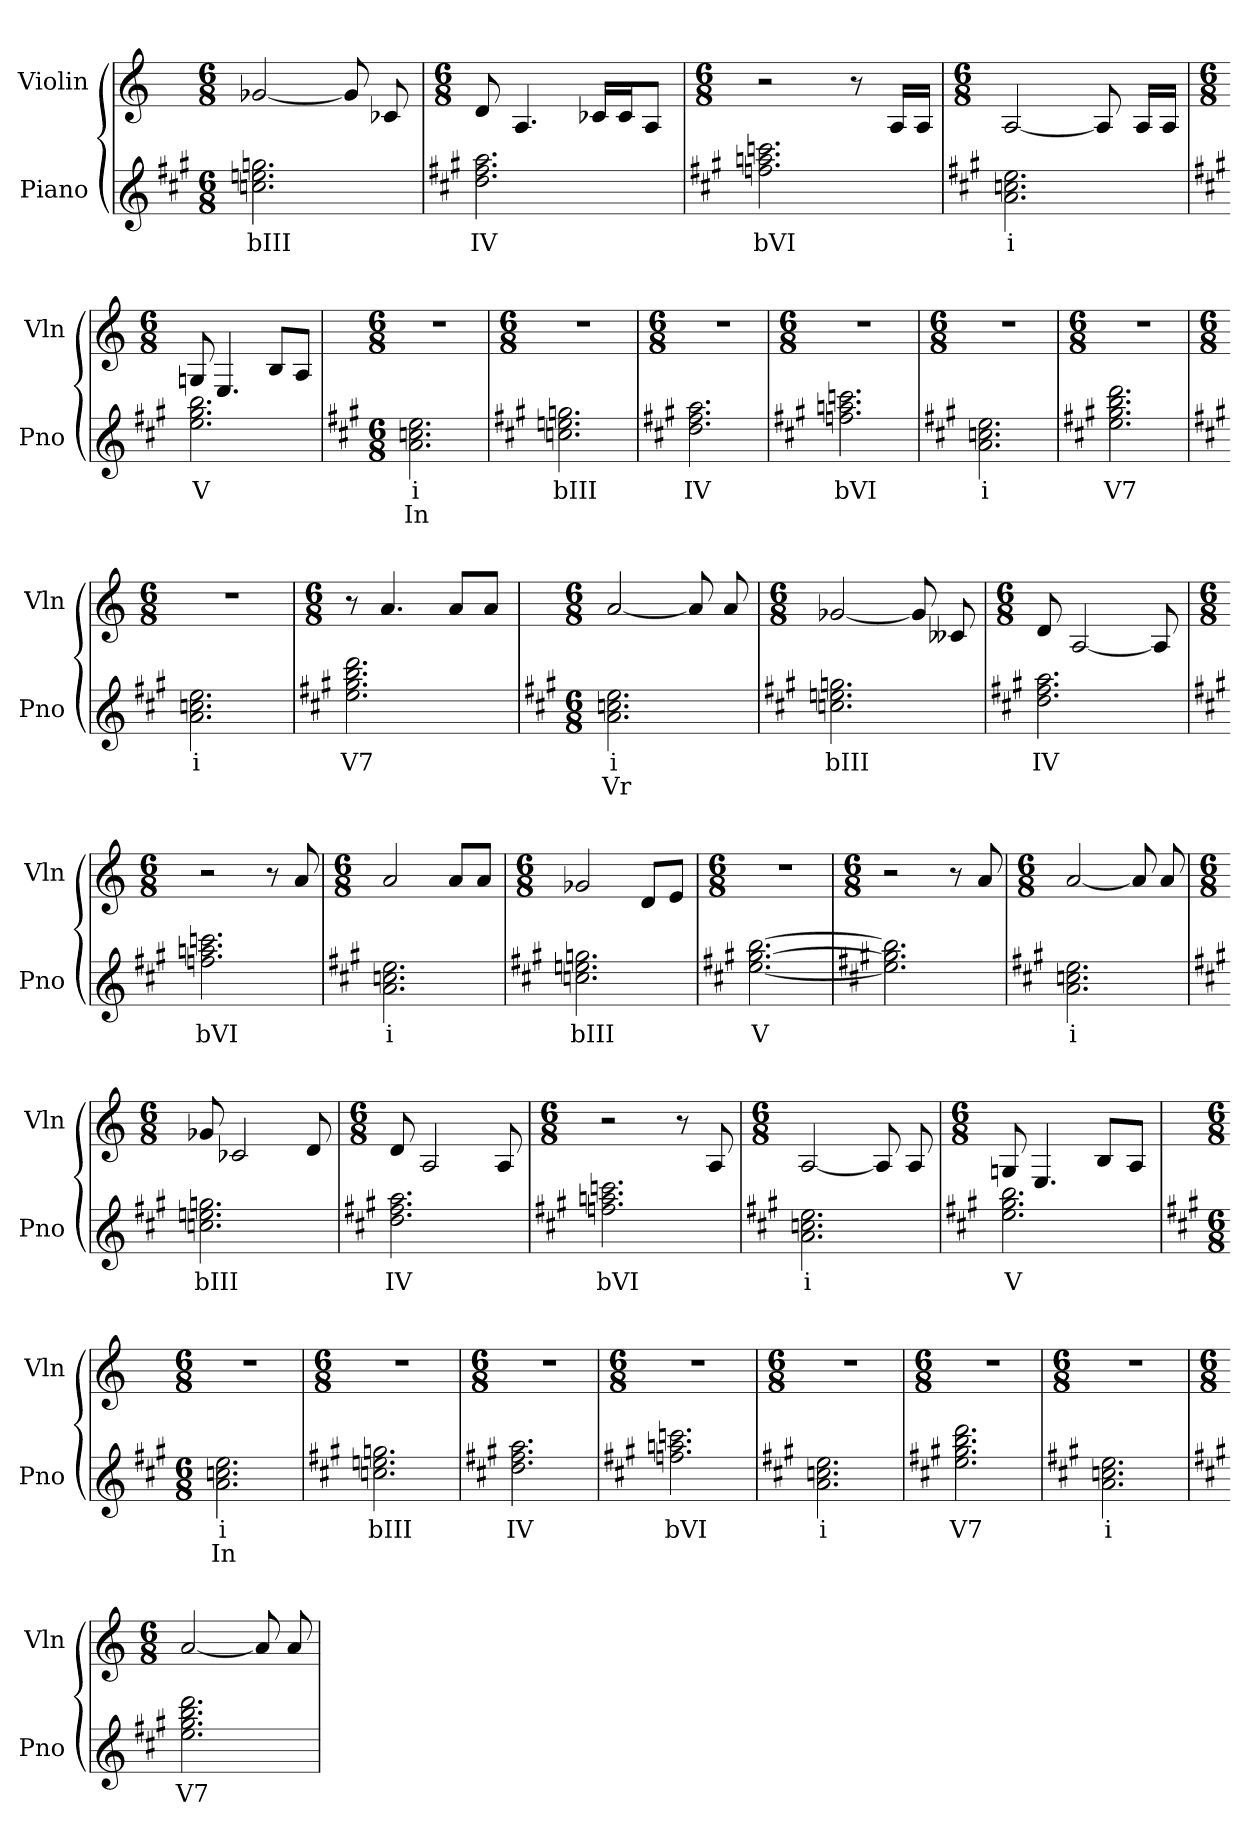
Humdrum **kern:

**kern	**text	**text	**kern
*part2	*part2	*part2	*part1
*staff2	*staff2	*staff2	*staff1
*I"Piano	*	*	*I"Violin
*I'Pno	*	*	*I'Vln
*k[f#c#g#]	*	*	*
*A:	*	*	*
*M6/8	*	*	*M6/8
=	=	=	=
2.ccn 2.een 2.ggn	bIII	.	[2g-X
.	.	.	8g-]
.	.	.	8c-X
=	=	=	=
*k[f#c#g#]	*	*	*
*A:	*	*	*
*	*	*	*M6/8
2.dd 2.ff# 2.aa	IV	.	8d
.	.	.	4.A
.	.	.	16c-XLL
.	.	.	16c-J
.	.	.	8AJ
=	=	=	=
*k[f#c#g#]	*	*	*
*A:	*	*	*
*	*	*	*M6/8
2.ffn 2.aan 2.cccn	bVI	.	2r
.	.	.	8r
.	.	.	16ALL
.	.	.	16AJJ
=	=	=	=
*k[f#c#g#]	*	*	*
*A:	*	*	*
*	*	*	*M6/8
2.a 2.ccn 2.ee	i	.	[2A
.	.	.	8A]
.	.	.	16ALL
.	.	.	16AJJ
=	=	=	=
*k[f#c#g#]	*	*	*
*A:	*	*	*
*	*	*	*M6/8
2.ee 2.gg# 2.bb	V	.	8Gn
.	.	.	4.E
.	.	.	8BL
.	.	.	8AJ
=	=	=	=
*k[f#c#g#]	*	*	*
*A:	*	*	*
*M6/8	*	*	*M6/8
2.a 2.ccn 2.ee	i	In	2.r
=	=	=	=
*k[f#c#g#]	*	*	*
*A:	*	*	*
*	*	*	*M6/8
2.ccn 2.een 2.ggn	bIII	.	2.r
=	=	=	=
*k[f#c#g#]	*	*	*
*A:	*	*	*
*	*	*	*M6/8
2.dd 2.ff# 2.aa	IV	.	2.r
=	=	=	=
*k[f#c#g#]	*	*	*
*A:	*	*	*
*	*	*	*M6/8
2.ffn 2.aan 2.cccn	bVI	.	2.r
=	=	=	=
*k[f#c#g#]	*	*	*
*A:	*	*	*
*	*	*	*M6/8
2.a 2.ccn 2.ee	i	.	2.r
=	=	=	=
*k[f#c#g#]	*	*	*
*A:	*	*	*
*	*	*	*M6/8
2.ee 2.gg# 2.bb 2.ddd	V7	.	2.r
=	=	=	=
*k[f#c#g#]	*	*	*
*A:	*	*	*
*	*	*	*M6/8
2.a 2.ccn 2.ee	i	.	2.r
=	=	=	=
*k[f#c#g#]	*	*	*
*A:	*	*	*
*	*	*	*M6/8
2.ee 2.gg# 2.bb 2.ddd	V7	.	8r
.	.	.	4.a
.	.	.	8aL
.	.	.	8aJ
=	=	=	=
*k[f#c#g#]	*	*	*
*A:	*	*	*
*M6/8	*	*	*M6/8
2.a 2.ccn 2.ee	i	Vr	[2a
.	.	.	8a]
.	.	.	8a
=	=	=	=
*k[f#c#g#]	*	*	*
*A:	*	*	*
*	*	*	*M6/8
2.ccn 2.een 2.ggn	bIII	.	[2g-X
.	.	.	8g-]
.	.	.	8c--X
=	=	=	=
*k[f#c#g#]	*	*	*
*A:	*	*	*
*	*	*	*M6/8
2.dd 2.ff# 2.aa	IV	.	8d
.	.	.	[2A
.	.	.	8A]
=	=	=	=
*k[f#c#g#]	*	*	*
*A:	*	*	*
*	*	*	*M6/8
2.ffn 2.aan 2.cccn	bVI	.	2r
.	.	.	8r
.	.	.	8a
=	=	=	=
*k[f#c#g#]	*	*	*
*A:	*	*	*
*	*	*	*M6/8
2.a 2.ccn 2.ee	i	.	2a
.	.	.	8aL
.	.	.	8aJ
=	=	=	=
*k[f#c#g#]	*	*	*
*A:	*	*	*
*	*	*	*M6/8
2.ccn 2.een 2.ggn	bIII	.	2g-X
.	.	.	8dL
.	.	.	8eJ
=	=	=	=
*k[f#c#g#]	*	*	*
*A:	*	*	*
*	*	*	*M6/8
[2.ee [2.gg# [2.bb	V	.	2.r
=	=	=	=
*k[f#c#g#]	*	*	*
*A:	*	*	*
*	*	*	*M6/8
2.ee] 2.gg#] 2.bb]	.	.	2r
.	.	.	8r
.	.	.	8a
=	=	=	=
*k[f#c#g#]	*	*	*
*A:	*	*	*
*	*	*	*M6/8
2.a 2.ccn 2.ee	i	.	[2a
.	.	.	8a]
.	.	.	8a
=	=	=	=
*k[f#c#g#]	*	*	*
*A:	*	*	*
*	*	*	*M6/8
2.ccn 2.een 2.ggn	bIII	.	8g-X
.	.	.	2c-X
.	.	.	8d
=	=	=	=
*k[f#c#g#]	*	*	*
*A:	*	*	*
*	*	*	*M6/8
2.dd 2.ff# 2.aa	IV	.	8d
.	.	.	2A
.	.	.	8A
=	=	=	=
*k[f#c#g#]	*	*	*
*A:	*	*	*
*	*	*	*M6/8
2.ffn 2.aan 2.cccn	bVI	.	2r
.	.	.	8r
.	.	.	8A
=	=	=	=
*k[f#c#g#]	*	*	*
*A:	*	*	*
*	*	*	*M6/8
2.a 2.ccn 2.ee	i	.	[2A
.	.	.	8A]
.	.	.	8A
=	=	=	=
*k[f#c#g#]	*	*	*
*A:	*	*	*
*	*	*	*M6/8
2.ee 2.gg# 2.bb	V	.	8Gn
.	.	.	4.E
.	.	.	8BL
.	.	.	8AJ
=	=	=	=
*k[f#c#g#]	*	*	*
*A:	*	*	*
*M6/8	*	*	*M6/8
2.a 2.ccn 2.ee	i	In	2.r
=	=	=	=
*k[f#c#g#]	*	*	*
*A:	*	*	*
*	*	*	*M6/8
2.ccn 2.een 2.ggn	bIII	.	2.r
=	=	=	=
*k[f#c#g#]	*	*	*
*A:	*	*	*
*	*	*	*M6/8
2.dd 2.ff# 2.aa	IV	.	2.r
=	=	=	=
*k[f#c#g#]	*	*	*
*A:	*	*	*
*	*	*	*M6/8
2.ffn 2.aan 2.cccn	bVI	.	2.r
=	=	=	=
*k[f#c#g#]	*	*	*
*A:	*	*	*
*	*	*	*M6/8
2.a 2.ccn 2.ee	i	.	2.r
=	=	=	=
*k[f#c#g#]	*	*	*
*A:	*	*	*
*	*	*	*M6/8
2.ee 2.gg# 2.bb 2.ddd	V7	.	2.r
=	=	=	=
*k[f#c#g#]	*	*	*
*A:	*	*	*
*	*	*	*M6/8
2.a 2.ccn 2.ee	i	.	2.r
=	=	=	=
*k[f#c#g#]	*	*	*
*A:	*	*	*
*	*	*	*M6/8
2.ee 2.gg# 2.bb 2.ddd	V7	.	[2a
.	.	.	8a]
.	.	.	8a
=	=	=	=
*-	*-	*-	*-
